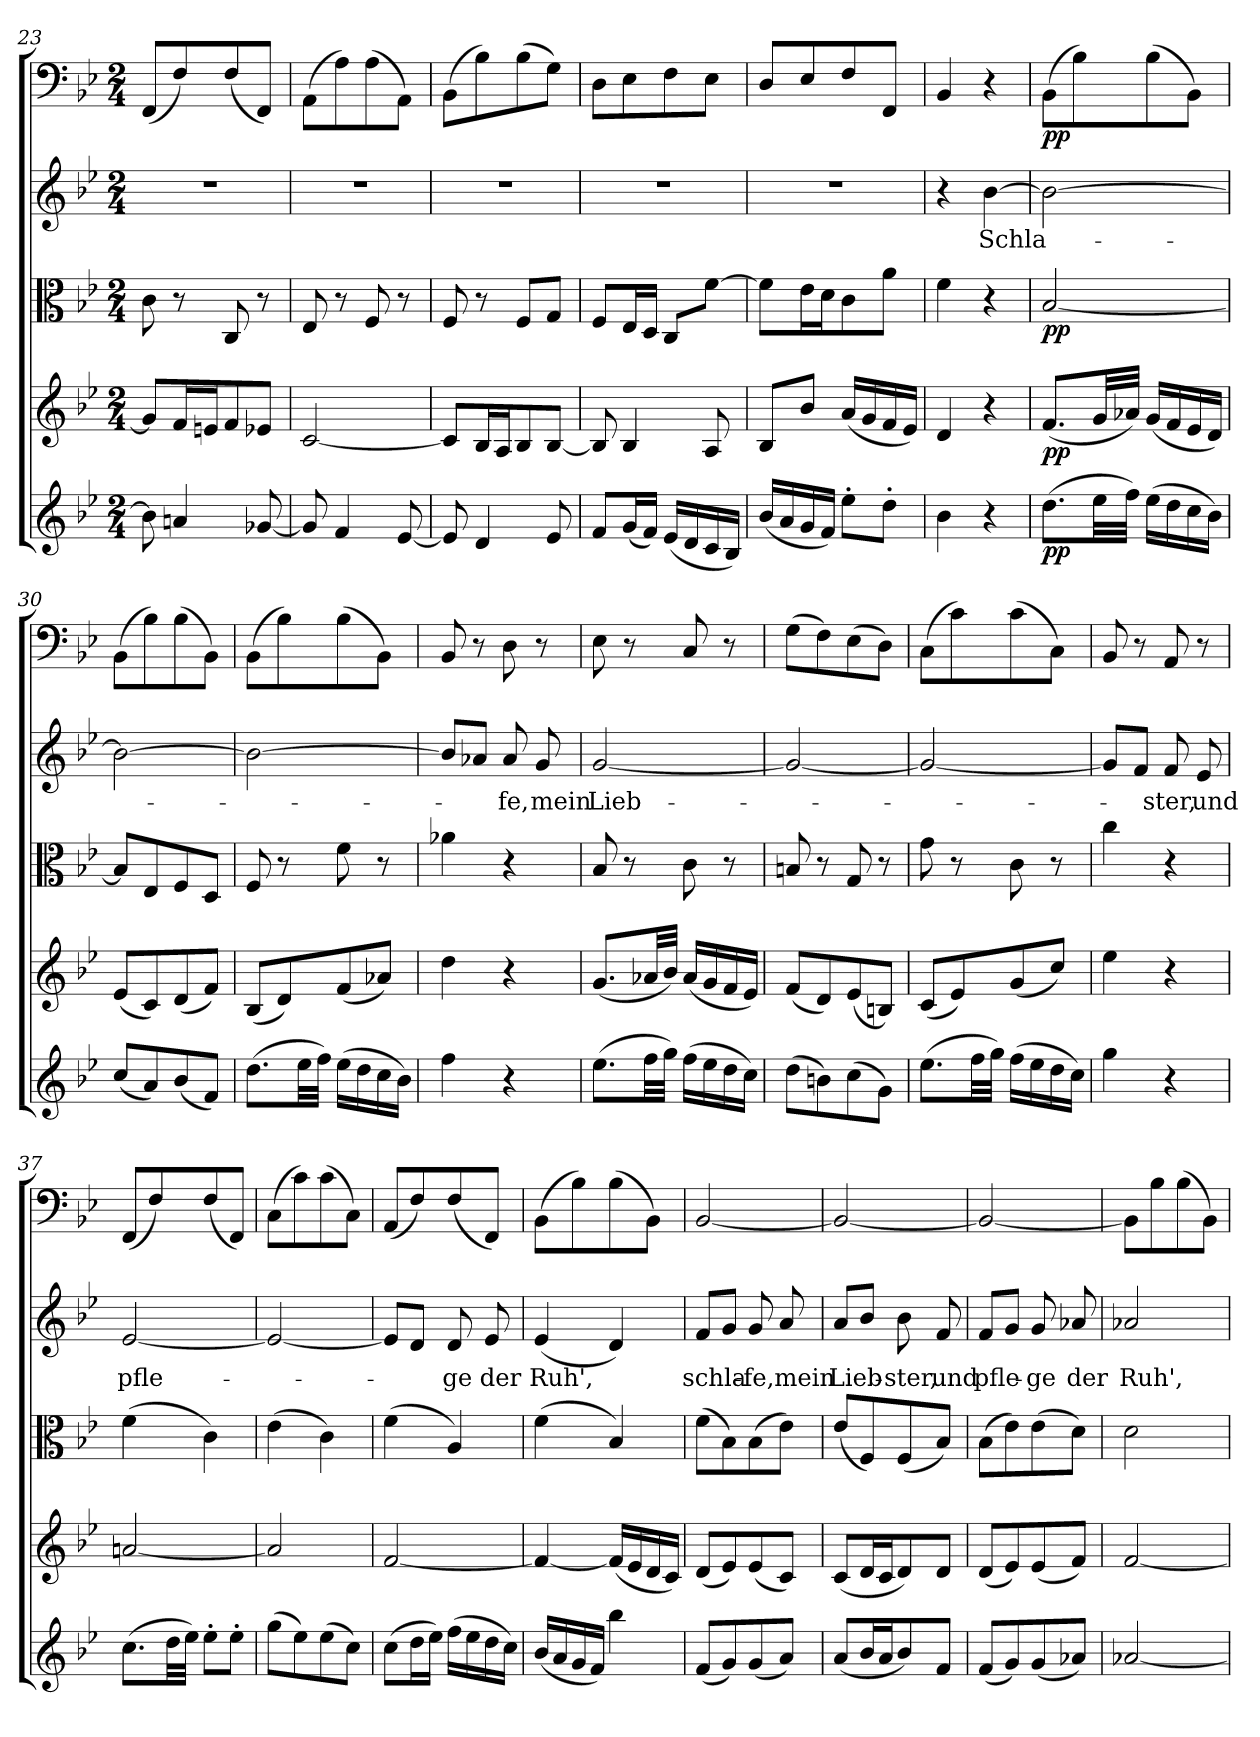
**kern	**dynam	**kern	**dynam	**kern	**dynam	**kern	**text	**kern	**dynam
*part5	*part5	*part4	*part4	*part3	*part3	*part2	*part2	*part1	*part1
*staff5	*staff5	*staff4	*staff4	*staff3	*staff3	*staff2	*staff2	*staff1	*staff1
*clefG2	*	*clefG2	*	*clefC3	*	*clefG2	*	*clefF4	*
*k[b-e-]	*	*k[b-e-]	*	*k[b-e-]	*	*k[b-e-]	*	*k[b-e-]	*
*B-:	*	*B-:	*	*B-:	*	*B-:	*	*B-:	*
*M2/4	*	*M2/4	*	*M2/4	*	*M2/4	*	*M2/4	*
=23	=23	=23	=23	=23	=23	=23	=23	=23	=23
8b-\]	.	8g/L]	.	8c\	.	2r	.	(8FF/L	.
4an/	.	16f/L	.	8r	.	.	.	8F/)	.
.	.	16en/J	.	.	.	.	.	.	.
.	.	8f/	.	8C/	.	.	.	(8F/	.
[8g-X/	.	8e-X/J	.	8r	.	.	.	8FF/J)	.
=24	=24	=24	=24	=24	=24	=24	=24	=24	=24
8g-/]	.	[2c/	.	8E-/	.	2r	.	(8AA\L	.
4f/	.	.	.	8r	.	.	.	8A\)	.
.	.	.	.	8F/	.	.	.	(8A\	.
[8e-/	.	.	.	8r	.	.	.	8AA\J)	.
=25	=25	=25	=25	=25	=25	=25	=25	=25	=25
8e-/]	.	8c/L]	.	8F/	.	2r	.	(8BB-\L	.
4d/	.	16B-/L	.	8r	.	.	.	8B-\)	.
.	.	16A/J	.	.	.	.	.	.	.
.	.	8B-/	.	8F/L	.	.	.	(8B-\	.
8e-/	.	[8B-/J	.	8G/J	.	.	.	8G\J)	.
=26	=26	=26	=26	=26	=26	=26	=26	=26	=26
8f/L	.	8B-/]	.	8F/L	.	2r	.	8D\L	.
(16g/L	.	4B-/	.	16E-/L	.	.	.	8E-\	.
16f/JJ)	.	.	.	16D/JJ	.	.	.	.	.
(16e-/LL	.	.	.	8C/L	.	.	.	8F\	.
16d/	.	.	.	.	.	.	.	.	.
16c/	.	8A/	.	[8f\J	.	.	.	8E-\J	.
16B-/JJ)	.	.	.	.	.	.	.	.	.
=27	=27	=27	=27	=27	=27	=27	=27	=27	=27
(16b-/LL	.	8B-/L	.	8f\L]	.	2r	.	8D/L	.
16a/	.	.	.	.	.	.	.	.	.
16g/	.	8b-/J	.	16e-\L	.	.	.	8E-/	.
16f/JJ)	.	.	.	16d\J	.	.	.	.	.
8ee-'\L	.	(16a/LL	.	8c\	.	.	.	8F/	.
.	.	16g/	.	.	.	.	.	.	.
8dd'\J	.	16f/	.	8a\J	.	.	.	8FF/J	.
.	.	16e-/JJ)	.	.	.	.	.	.	.
=28	=28	=28	=28	=28	=28	=28	=28	=28	=28
4b-\	.	4d/	.	4f\	.	4r	.	4BB-/	.
4r	.	4r	.	4r	.	[4b-\	Schla-	4r	.
=29	=29	=29	=29	=29	=29	=29	=29	=29	=29
(8.dd\L	pp	(8.f/L	pp	[2B-/	pp	2b-\_	.	(8BB-\L	pp
.	.	.	.	.	.	.	.	8B-\)	.
32ee-\LL	.	32g/LL	.	.	.	.	.	.	.
32ff\JJJ)	.	32a-X/JJJ)	.	.	.	.	.	.	.
(16ee-\LL	.	(16g/LL	.	.	.	.	.	(8B-\	.
16dd\	.	16f/	.	.	.	.	.	.	.
16cc\	.	16e-/	.	.	.	.	.	8BB-\J)	.
16b-\JJ)	.	16d/JJ)	.	.	.	.	.	.	.
=30	=30	=30	=30	=30	=30	=30	=30	=30	=30
(8cc/L	.	(8e-/L	.	8B-/L]	.	2b-\_	.	(8BB-\L	.
8a/)	.	8c/)	.	8E-/	.	.	.	8B-\)	.
(8b-/	.	(8d/	.	8F/	.	.	.	(8B-\	.
8f/J)	.	8f/J)	.	8D/J	.	.	.	8BB-\J)	.
=31	=31	=31	=31	=31	=31	=31	=31	=31	=31
(8.dd\L	.	(8B-/L	.	8F/	.	2b-\_	.	(8BB-\L	.
.	.	8d/)	.	8r	.	.	.	8B-\)	.
32ee-\LL	.	.	.	.	.	.	.	.	.
32ff\JJJ)	.	.	.	.	.	.	.	.	.
(16ee-\LL	.	(8f/	.	8f\	.	.	.	(8B-\	.
16dd\	.	.	.	.	.	.	.	.	.
16cc\	.	8a-X/J)	.	8r	.	.	.	8BB-\J)	.
16b-\JJ)	.	.	.	.	.	.	.	.	.
=32	=32	=32	=32	=32	=32	=32	=32	=32	=32
4ff\	.	4dd\	.	4a-X\	.	8b-/L]	.	8BB-/	.
.	.	.	.	.	.	8a-X/J	.	8r	.
4r	.	4r	.	4r	.	8a-/	-fe,	8D\	.
.	.	.	.	.	.	8g/	mein	8r	.
=33	=33	=33	=33	=33	=33	=33	=33	=33	=33
(8.ee-\L	.	(8.g/L	.	8B-/	.	[2g/	Lieb-	8E-\	.
.	.	.	.	8r	.	.	.	8r	.
32ff\LL	.	32a-X/LL	.	.	.	.	.	.	.
32gg\JJJ)	.	32b-/JJJ)	.	.	.	.	.	.	.
(16ff\LL	.	(16a-/LL	.	8c\	.	.	.	8C/	.
16ee-\	.	16g/	.	.	.	.	.	.	.
16dd\	.	16f/	.	8r	.	.	.	8r	.
16cc\JJ)	.	16e-/JJ)	.	.	.	.	.	.	.
=34	=34	=34	=34	=34	=34	=34	=34	=34	=34
(8dd\L	.	(8f/L	.	8Bn/	.	2g/_	.	(8G\L	.
8bn\)	.	8d/)	.	8r	.	.	.	8F\)	.
(8cc\	.	(8e-/	.	8G/	.	.	.	(8E-\	.
8g\J)	.	8Bn/J)	.	8r	.	.	.	8D\J)	.
=35	=35	=35	=35	=35	=35	=35	=35	=35	=35
(8.ee-\L	.	(8c/L	.	8g\	.	2g/_	.	(8C\L	.
.	.	8e-/)	.	8r	.	.	.	8c\)	.
32ff\LL	.	.	.	.	.	.	.	.	.
32gg\JJJ)	.	.	.	.	.	.	.	.	.
(16ff\LL	.	(8g/	.	8c\	.	.	.	(8c\	.
16ee-\	.	.	.	.	.	.	.	.	.
16dd\	.	8cc/J)	.	8r	.	.	.	8C\J)	.
16cc\JJ)	.	.	.	.	.	.	.	.	.
=36	=36	=36	=36	=36	=36	=36	=36	=36	=36
4gg\	.	4ee-\	.	4cc\	.	8g/L]	.	8BB-/	.
.	.	.	.	.	.	8f/J	.	8r	.
4r	.	4r	.	4r	.	8f/	-ster,	8AA/	.
.	.	.	.	.	.	8e-/	und	8r	.
=37	=37	=37	=37	=37	=37	=37	=37	=37	=37
(8.cc\L	.	[2an/	.	(4f\	.	[2e-/	pfle-	(8FF/L	.
.	.	.	.	.	.	.	.	8F/)	.
32dd\LL	.	.	.	.	.	.	.	.	.
32ee-\JJJ)	.	.	.	.	.	.	.	.	.
8ee-'\L	.	.	.	4c\)	.	.	.	(8F/	.
8ee-'\J	.	.	.	.	.	.	.	8FF/J)	.
=38	=38	=38	=38	=38	=38	=38	=38	=38	=38
(8gg\L	.	2a/]	.	(4e-\	.	2e-/_	.	(8C\L	.
8ee-\)	.	.	.	.	.	.	.	8c\)	.
(8ee-\	.	.	.	4c\)	.	.	.	(8c\	.
8cc\J)	.	.	.	.	.	.	.	8C\J)	.
=39	=39	=39	=39	=39	=39	=39	=39	=39	=39
(8cc\L	.	[2f/	.	(4f\	.	8e-/L]	.	(8AA/L	.
16dd\L	.	.	.	.	.	8d/J	.	8F/)	.
16ee-\JJ)	.	.	.	.	.	.	.	.	.
(16ff\LL	.	.	.	4A/)	.	8d/	-ge	(8F/	.
16ee-\	.	.	.	.	.	.	.	.	.
16dd\	.	.	.	.	.	8e-/	der	8FF/J)	.
16cc\JJ)	.	.	.	.	.	.	.	.	.
=40	=40	=40	=40	=40	=40	=40	=40	=40	=40
(16b-/LL	.	4f/_	.	(4f\	.	(4e-/	Ruh',	(8BB-\L	.
16a/	.	.	.	.	.	.	.	.	.
16g/	.	.	.	.	.	.	.	8B-\)	.
16f/JJ)	.	.	.	.	.	.	.	.	.
4bb-\	.	(16f/LL]	.	4B-/)	.	4d/)	.	(8B-\	.
.	.	16e-/	.	.	.	.	.	.	.
.	.	16d/	.	.	.	.	.	8BB-\J)	.
.	.	16c/JJ)	.	.	.	.	.	.	.
=41	=41	=41	=41	=41	=41	=41	=41	=41	=41
(8f/L	.	(8d/L	.	(8f\L	.	8f/L	schla-	[2BB-/	.
8g/)	.	8e-/)	.	8B-\)	.	8g/J	.	.	.
(8g/	.	(8e-/	.	(8B-\	.	8g/	-fe,	.	.
8a/J)	.	8c/J)	.	8e-\J)	.	8a/	mein	.	.
=42	=42	=42	=42	=42	=42	=42	=42	=42	=42
(8a/L	.	(8c/L	.	(8e-/L	.	8a/L	Lieb-	2BB-/_	.
16b-/L	.	16d/L	.	8F/)	.	8b-/J	.	.	.
16a/J	.	16c/J	.	.	.	.	.	.	.
8b-/)	.	8d/)	.	(8F/	.	8b-\	-ster,	.	.
8f/J	.	8d/J	.	8B-/J)	.	8f/	und	.	.
=43	=43	=43	=43	=43	=43	=43	=43	=43	=43
(8f/L	.	(8d/L	.	(8B-\L	.	8f/L	pfle-	2BB-/_	.
8g/)	.	8e-/)	.	8e-\)	.	8g/J	.	.	.
(8g/	.	(8e-/	.	(8e-\	.	8g/	-ge	.	.
8a-X/J)	.	8f/J)	.	8d\J)	.	8a-X/	der	.	.
=44	=44	=44	=44	=44	=44	=44	=44	=44	=44
[2a-X/	.	[2f/	.	2d\	.	2a-X/	Ruh',	8BB-\L]	.
.	.	.	.	.	.	.	.	8B-\	.
.	.	.	.	.	.	.	.	(8B-\	.
.	.	.	.	.	.	.	.	8BB-\J)	.
=	=	=	=	=	=	=	=	=	=
*-	*-	*-	*-	*-	*-	*-	*-	*-	*-
